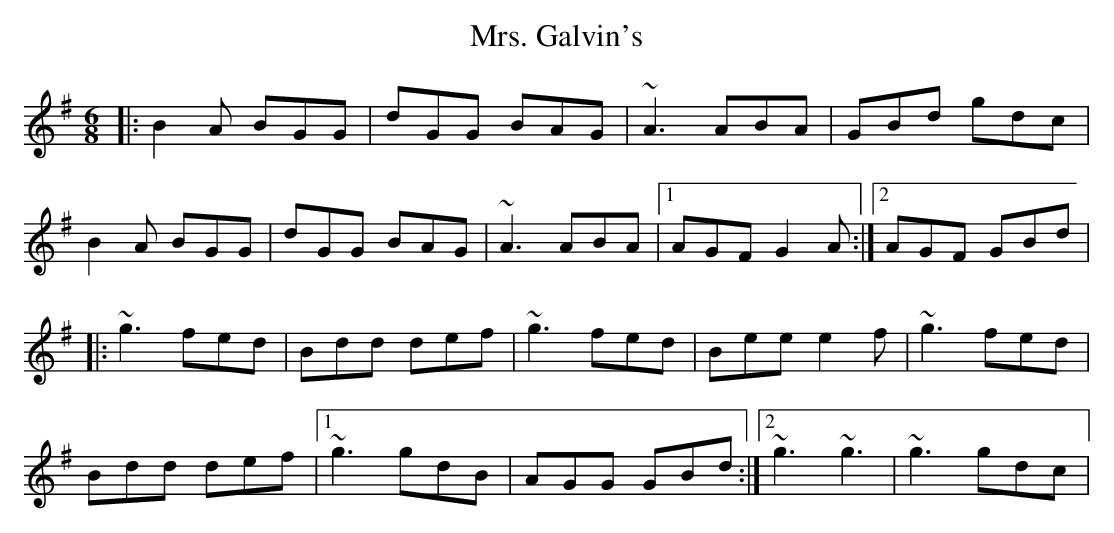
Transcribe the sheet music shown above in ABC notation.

X:1
T:Mrs. Galvin's
M:6/8
K:G
|: B2A BGG | dGG BAG | ~A3 ABA | GBd gdc |
B2A BGG | dGG BAG | ~A3 ABA |1 AGF G2A :|2 AGF GBd |
|: ~g3 fed | Bdd def | ~g3 fed | Bee e2f |~g3 fed |
Bdd def |1 ~g3 gdB | AGG GBd :|2 ~g3 ~g3| ~g3 gdc |
